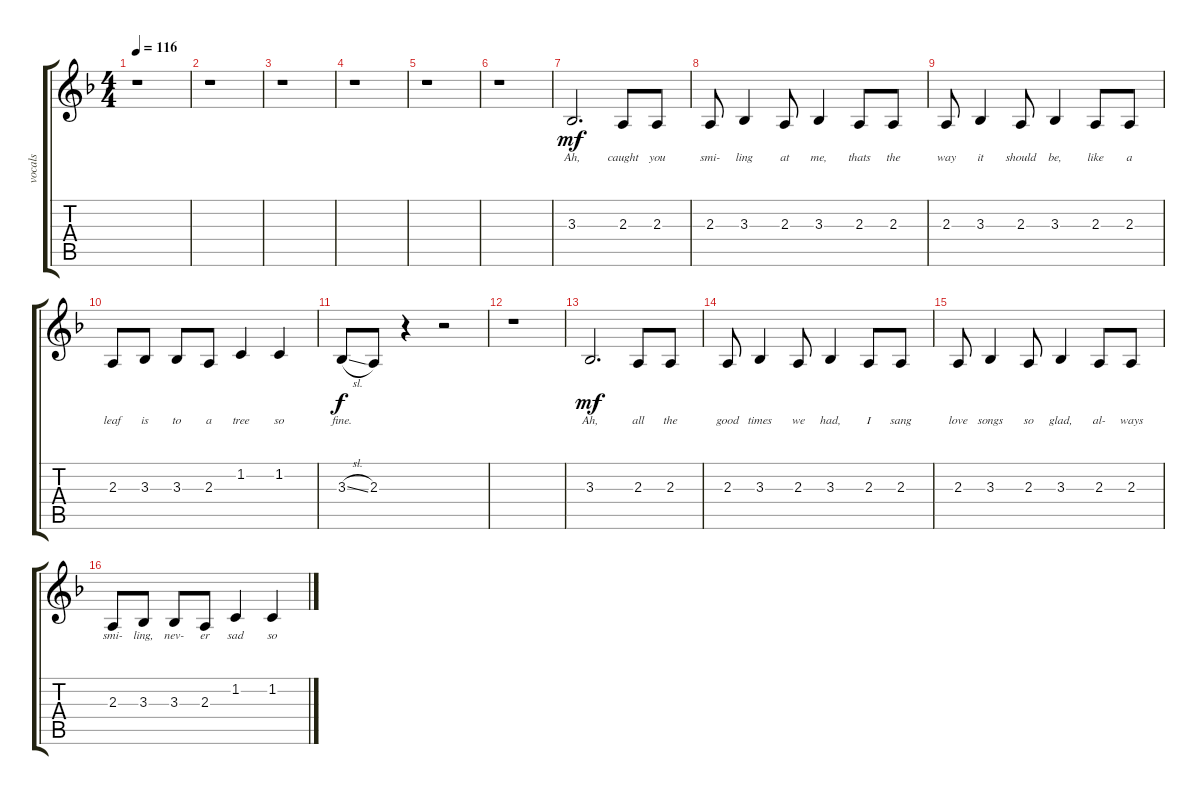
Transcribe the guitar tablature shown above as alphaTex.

\track ("vocals" "vocals") {instrument stringensemble1}
\staff {score tabs}
\tuning (E4 B3 G3 D3 A2 E2) {hide}
\ts (4 4)
\tempo 116
\clef g2
\ks f
r.1{dy mf} |
r.1 |
r.1 |
r.1 |
r.1 |
r.1 |
3.3.2{d lyrics (0 "Ah,") lyrics (1 "") lyrics (2 "") lyrics (3 "") lyrics (4 "")} 2.3.8{lyrics (0 "caught") lyrics (1 "") lyrics (2 "") lyrics (3 "") lyrics (4 "")} 2.3.8{lyrics (0 "you") lyrics (1 "") lyrics (2 "") lyrics (3 "") lyrics (4 "")} |
2.3.8{lyrics (0 "smi-") lyrics (1 "") lyrics (2 "") lyrics (3 "") lyrics (4 "")} 3.3.4{lyrics (0 "ling") lyrics (1 "") lyrics (2 "") lyrics (3 "") lyrics (4 "")} 2.3.8{lyrics (0 "at") lyrics (1 "") lyrics (2 "") lyrics (3 "") lyrics (4 "")} 3.3.4{lyrics (0 "me,") lyrics (1 "") lyrics (2 "") lyrics (3 "") lyrics (4 "")} 2.3.8{lyrics (0 "thats") lyrics (1 "") lyrics (2 "") lyrics (3 "") lyrics (4 "")} 2.3.8{lyrics (0 "the") lyrics (1 "") lyrics (2 "") lyrics (3 "") lyrics (4 "")} |
2.3.8{lyrics (0 "way") lyrics (1 "") lyrics (2 "") lyrics (3 "") lyrics (4 "")} 3.3.4{lyrics (0 "it") lyrics (1 "") lyrics (2 "") lyrics (3 "") lyrics (4 "")} 2.3.8{lyrics (0 "should") lyrics (1 "") lyrics (2 "") lyrics (3 "") lyrics (4 "")} 3.3.4{lyrics (0 "be,") lyrics (1 "") lyrics (2 "") lyrics (3 "") lyrics (4 "")} 2.3.8{lyrics (0 "like") lyrics (1 "") lyrics (2 "") lyrics (3 "") lyrics (4 "")} 2.3.8{lyrics (0 "a") lyrics (1 "") lyrics (2 "") lyrics (3 "") lyrics (4 "")} |
2.3.8{lyrics (0 "leaf") lyrics (1 "") lyrics (2 "") lyrics (3 "") lyrics (4 "")} 3.3.8{lyrics (0 "is") lyrics (1 "") lyrics (2 "") lyrics (3 "") lyrics (4 "")} 3.3.8{lyrics (0 "to") lyrics (1 "") lyrics (2 "") lyrics (3 "") lyrics (4 "")} 2.3.8{lyrics (0 "a") lyrics (1 "") lyrics (2 "") lyrics (3 "") lyrics (4 "")} 1.2.4{lyrics (0 "tree") lyrics (1 "") lyrics (2 "") lyrics (3 "") lyrics (4 "")} 1.2.4{lyrics (0 "so") lyrics (1 "") lyrics (2 "") lyrics (3 "") lyrics (4 "")} |
3.3{sl}.8{lyrics (0 "fine.") lyrics (1 "") lyrics (2 "") lyrics (3 "") lyrics (4 "") dy f} 2.3.8{lyrics (0 "") lyrics (1 "") lyrics (2 "") lyrics (3 "") lyrics (4 "")} r.4 r.2 |
r.1 |
3.3.2{d lyrics (0 "Ah,") lyrics (1 "") lyrics (2 "") lyrics (3 "") lyrics (4 "") dy mf} 2.3.8{lyrics (0 "all") lyrics (1 "") lyrics (2 "") lyrics (3 "") lyrics (4 "")} 2.3.8{lyrics (0 "the") lyrics (1 "") lyrics (2 "") lyrics (3 "") lyrics (4 "")} |
2.3.8{lyrics (0 "good") lyrics (1 "") lyrics (2 "") lyrics (3 "") lyrics (4 "")} 3.3.4{lyrics (0 "times") lyrics (1 "") lyrics (2 "") lyrics (3 "") lyrics (4 "")} 2.3.8{lyrics (0 "we") lyrics (1 "") lyrics (2 "") lyrics (3 "") lyrics (4 "")} 3.3.4{lyrics (0 "had,") lyrics (1 "") lyrics (2 "") lyrics (3 "") lyrics (4 "")} 2.3.8{lyrics (0 "I") lyrics (1 "") lyrics (2 "") lyrics (3 "") lyrics (4 "")} 2.3.8{lyrics (0 "sang") lyrics (1 "") lyrics (2 "") lyrics (3 "") lyrics (4 "")} |
2.3.8{lyrics (0 "love") lyrics (1 "") lyrics (2 "") lyrics (3 "") lyrics (4 "")} 3.3.4{lyrics (0 "songs") lyrics (1 "") lyrics (2 "") lyrics (3 "") lyrics (4 "")} 2.3.8{lyrics (0 "so") lyrics (1 "") lyrics (2 "") lyrics (3 "") lyrics (4 "")} 3.3.4{lyrics (0 "glad,") lyrics (1 "") lyrics (2 "") lyrics (3 "") lyrics (4 "")} 2.3.8{lyrics (0 "al-") lyrics (1 "") lyrics (2 "") lyrics (3 "") lyrics (4 "")} 2.3.8{lyrics (0 "ways") lyrics (1 "") lyrics (2 "") lyrics (3 "") lyrics (4 "")} |
2.3.8{lyrics (0 "smi-") lyrics (1 "") lyrics (2 "") lyrics (3 "") lyrics (4 "")} 3.3.8{lyrics (0 "ling,") lyrics (1 "") lyrics (2 "") lyrics (3 "") lyrics (4 "")} 3.3.8{lyrics (0 "nev-") lyrics (1 "") lyrics (2 "") lyrics (3 "") lyrics (4 "")} 2.3.8{lyrics (0 "er") lyrics (1 "") lyrics (2 "") lyrics (3 "") lyrics (4 "")} 1.2.4{lyrics (0 "sad") lyrics (1 "") lyrics (2 "") lyrics (3 "") lyrics (4 "")} 1.2.4{lyrics (0 "so") lyrics (1 "") lyrics (2 "") lyrics (3 "") lyrics (4 "")}
